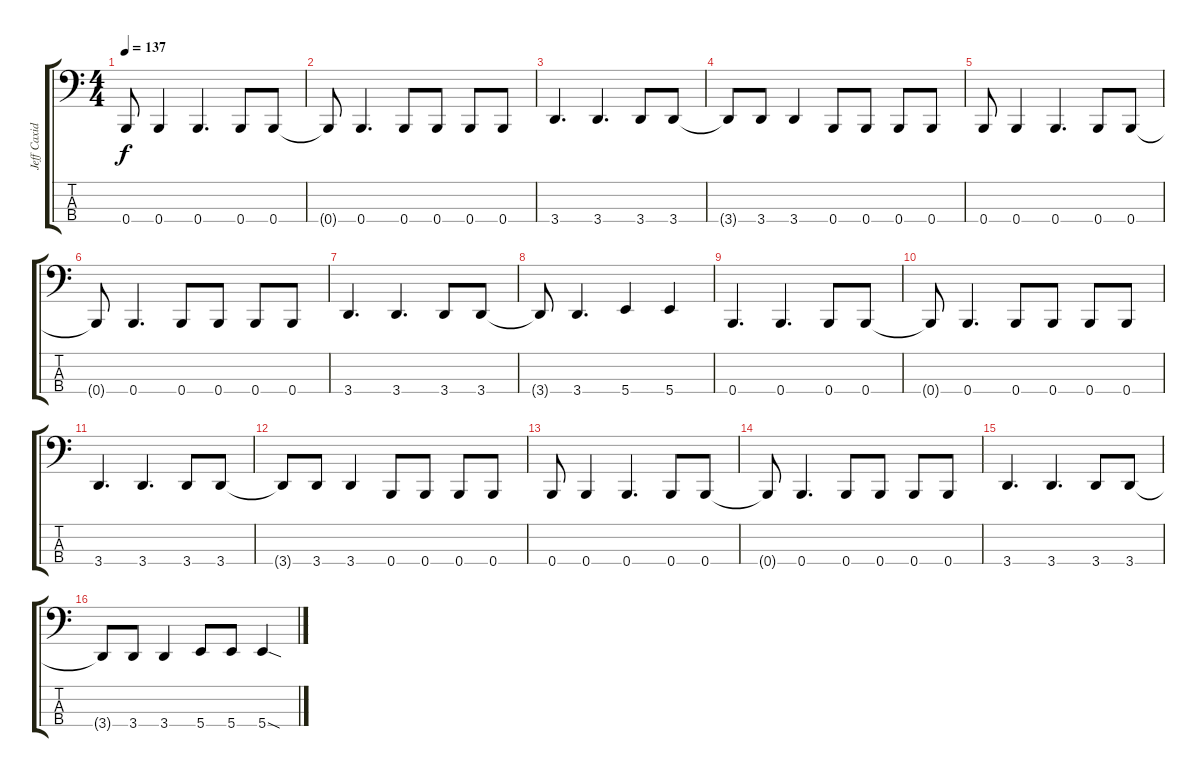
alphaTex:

\track ("Jeff Caxide" "Jeff Caxid") {instrument electricbassfinger}
\staff {score tabs}
\tuning (E2 B1 Gb1 B0) {hide}
\ts (4 4)
\tempo 137
\clef f4
\ks c
0.4.8{dy f} 0.4.4 0.4.4{d} 0.4.8 0.4.8 |
0.4{t}.8 0.4.4{d} 0.4.8 0.4.8 0.4.8 0.4.8 |
3.4.4{d} 3.4.4{d} 3.4.8 3.4.8 |
3.4{t}.8 3.4.8 3.4.4 0.4.8 0.4.8 0.4.8 0.4.8 |
0.4.8 0.4.4 0.4.4{d} 0.4.8 0.4.8 |
0.4{t}.8 0.4.4{d} 0.4.8 0.4.8 0.4.8 0.4.8 |
3.4.4{d} 3.4.4{d} 3.4.8 3.4.8 |
3.4{t}.8 3.4.4{d} 5.4.4 5.4.4 |
0.4.4{d} 0.4.4{d} 0.4.8 0.4.8 |
0.4{t}.8 0.4.4{d} 0.4.8 0.4.8 0.4.8 0.4.8 |
3.4.4{d} 3.4.4{d} 3.4.8 3.4.8 |
3.4{t}.8 3.4.8 3.4.4 0.4.8 0.4.8 0.4.8 0.4.8 |
0.4.8 0.4.4 0.4.4{d} 0.4.8 0.4.8 |
0.4{t}.8 0.4.4{d} 0.4.8 0.4.8 0.4.8 0.4.8 |
3.4.4{d} 3.4.4{d} 3.4.8 3.4.8 |
3.4{t}.8 3.4.8 3.4.4 5.4.8 5.4.8 5.4{sod}.4
